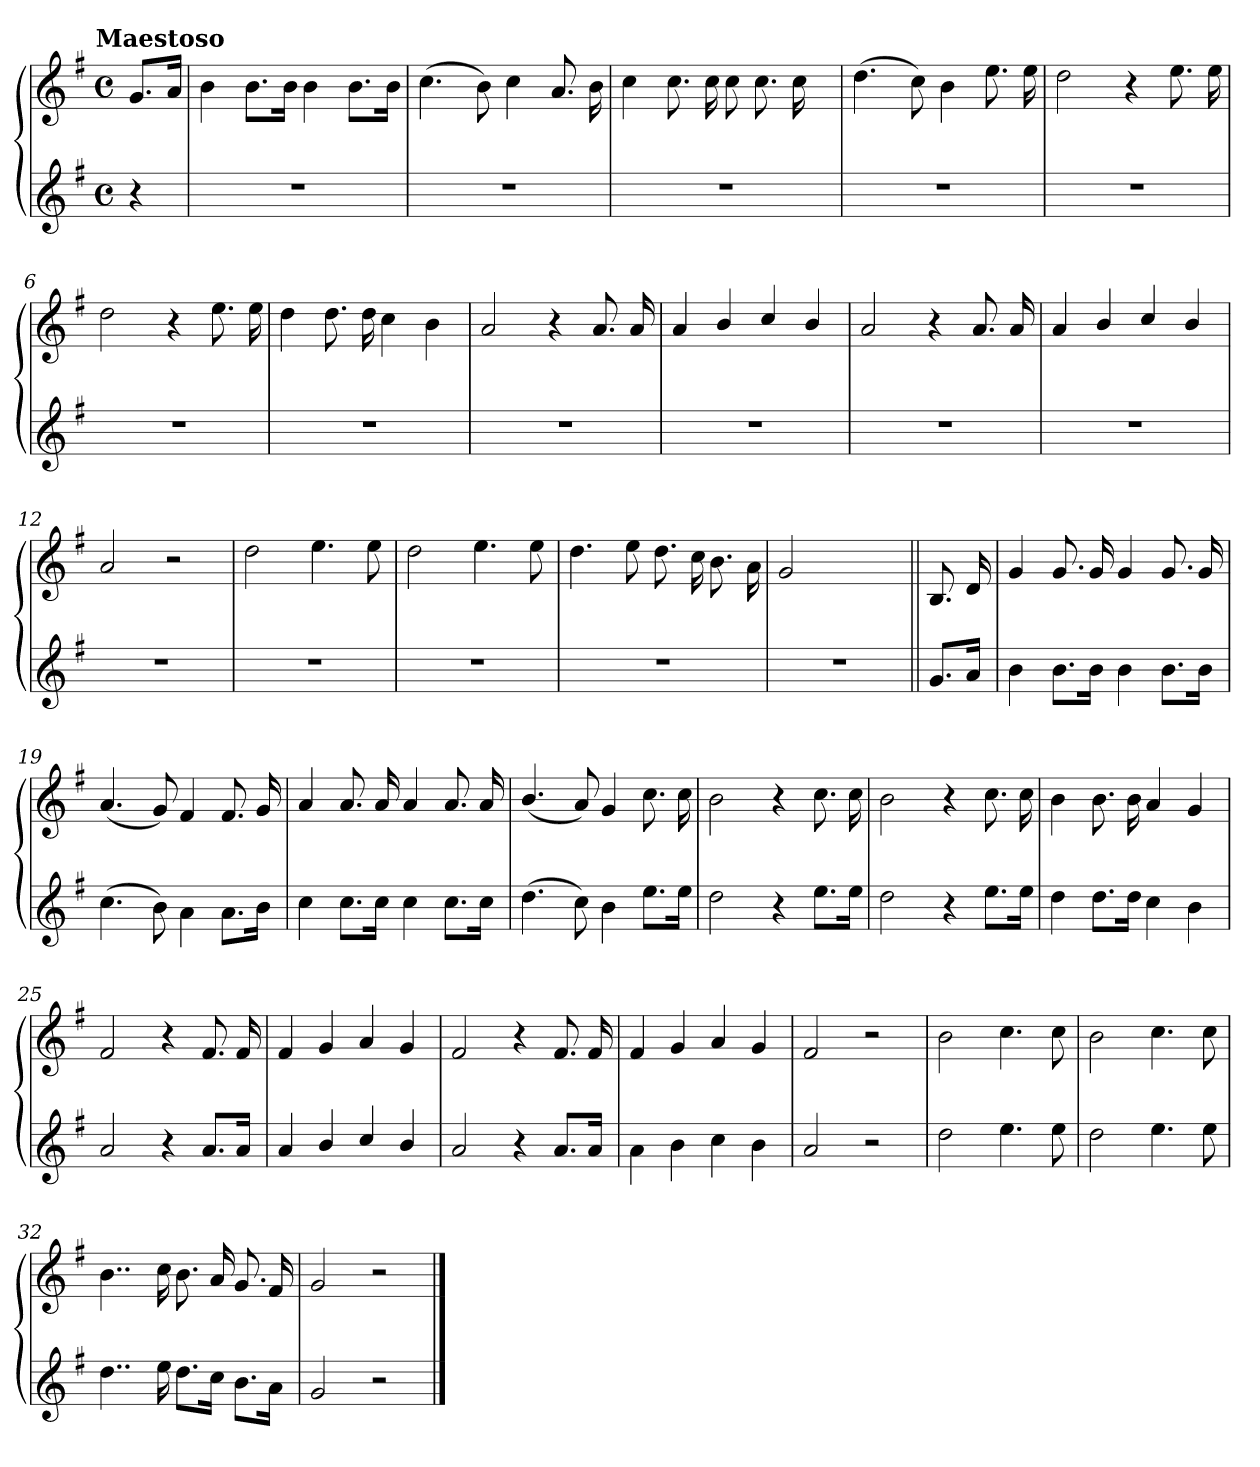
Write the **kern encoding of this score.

**kern	**kern
*part1	*part1
*staff2	*staff1
*clefG2	*clefG2
*k[f#]	*k[f#]
!!LO:TX:omd:t=Maestoso
*M4/4	*M4/4
*met(c)	*met(c)
*MM114	*MM114
=	=
4r	8.g/L
.	16a/Jk
=1	=1
1r	4b\
.	8.b\L
.	16b\Jk
.	4b\
.	8.b\L
.	16b\Jk
=2	=2
1r	(>4.cc\
.	8b\)
.	4cc\
.	8.a/
.	16b\
=3	=3
1r	4cc\
.	8.cc\
.	16cc\
.	8cc\
.	8.cc\
.	16cc\
.	8ryy
!!LO:LB:g=z
=4	=4
1r	(>4.dd\
.	8cc\)
.	4b\
.	8.ee\
.	16ee\
=5	=5
1r	2dd\
.	4r
.	8.ee\
.	16ee\
=6	=6
1r	2dd\
.	4r
.	8.ee\
.	16ee\
=7	=7
1r	4dd\
.	8.dd\
.	16dd\
.	4cc\
.	4b\
=8	=8
1r	2a/
.	4r
.	8.a/
.	16a/
!!LO:LB:g=z
=9	=9
1r	4a/
.	4b/
.	4cc/
.	4b/
=10	=10
1r	2a/
.	4r
.	8.a/
.	16a/
=11	=11
1r	4a/
.	4b/
.	4cc/
.	4b/
=12	=12
1r	2a/
.	2r
=13	=13
1r	2dd\
.	4.ee\
.	8ee\
!!LO:LB:g=z
=14	=14
1r	2dd\
.	4.ee\
.	8ee\
=15	=15
1r	4.dd\
.	8ee\
.	8.dd\
.	16cc\
.	8.b\
.	16a\
=16	=16
1r	2g/
.	2ryy
=17||	=17||
8.g/L	8.B/
16a/Jk	16d/
=18	=18
4b\	4g/
8.b\L	8.g/
16b\Jk	16g/
4b\	4g/
8.b\L	8.g/
16b\Jk	16g/
!!LO:LB:g=z
=19	=19
(>4.cc\	(<4.a/
8b\)	8g/)
4a\	4f#/
8.a\L	8.f#/
16b\Jk	16g/
=20	=20
4cc\	4a/
8.cc\L	8.a/
16cc\Jk	16a/
4cc\	4a/
8.cc\L	8.a/
16cc\Jk	16a/
=21	=21
(>4.dd\	(<4.b/
8cc\)	8a/)
4b\	4g/
8.ee\L	8.cc\
16ee\Jk	16cc\
=22	=22
2dd\	2b\
4r	4r
8.ee\L	8.cc\
16ee\Jk	16cc\
=23	=23
2dd\	2b\
4r	4r
8.ee\L	8.cc\
16ee\Jk	16cc\
!!LO:LB:g=z
=24	=24
4dd\	4b\
8.dd\L	8.b\
16dd\Jk	16b\
4cc\	4a/
4b\	4g/
=25	=25
2a/	2f#/
4r	4r
8.a/L	8.f#/
16a/Jk	16f#/
=26	=26
4a/	4f#/
4b/	4g/
4cc/	4a/
4b/	4g/
=27	=27
2a/	2f#/
4r	4r
8.a/L	8.f#/
16a/Jk	16f#/
=28	=28
4a\	4f#/
4b\	4g/
4cc\	4a/
4b\	4g/
=29	=29
2a/	2f#/
2r	2r
!!LO:PB:g=z
=30	=30
2dd\	2b\
4.ee\	4.cc\
8ee\	8cc\
=31	=31
2dd\	2b\
4.ee\	4.cc\
8ee\	8cc\
=32	=32
4..dd\	4..b\
16ee\	16cc\
8.dd\L	8.b\
16cc\Jk	16a/
8.b\L	8.g/
16a\Jk	16f#/
=33	=33
2g/	2g/
2r	2r
==	==
*-	*-
